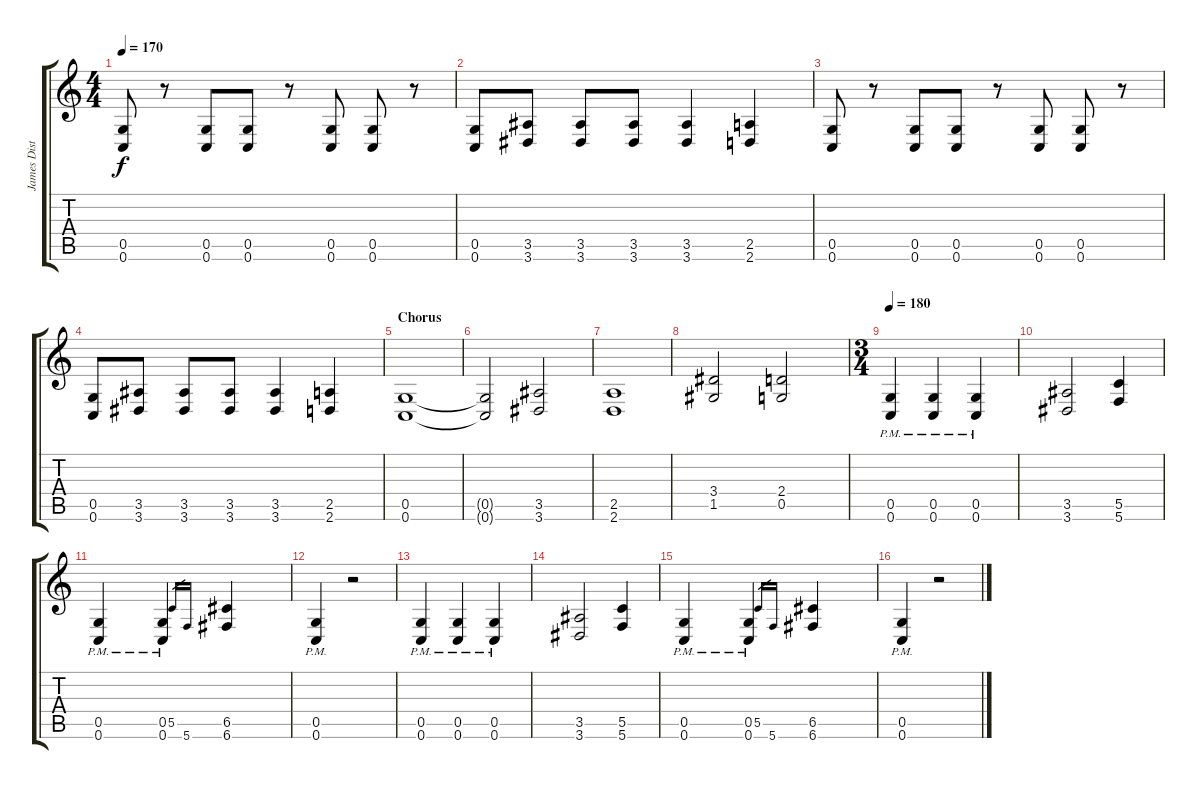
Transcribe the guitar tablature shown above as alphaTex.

\track ("James Distortion" "James Dist") {instrument distortionguitar}
\staff {score tabs}
\tuning (D4 A3 F3 C3 G2 C2) {hide}
\ts (4 4)
\tempo 170
\clef g2
\ks c
(0.5 0.6).8{dy f} r.8 (0.5 0.6).8 (0.5 0.6).8 r.8 (0.5 0.6).8 (0.5 0.6).8 r.8 |
(0.5 0.6).8 (3.5 3.6).8 (3.5 3.6).8 (3.5 3.6).8 (3.5 3.6).4 (2.5 2.6).4 |
(0.5 0.6).8 r.8 (0.5 0.6).8 (0.5 0.6).8 r.8 (0.5 0.6).8 (0.5 0.6).8 r.8 |
(0.5 0.6).8 (3.5 3.6).8 (3.5 3.6).8 (3.5 3.6).8 (3.5 3.6).4 (2.5 2.6).4 |
\section ("" "Chorus")
(0.5 0.6).1 |
(0.5{t} 0.6{t}).2 (3.5 3.6).2 |
(2.5 2.6).1 |
(3.4 1.5).2 (2.4 0.5).2 |
\ts (3 4)
\tempo 180
(0.5{pm} 0.6{pm}).4 (0.5{pm} 0.6{pm}).4 (0.5{pm} 0.6{pm}).4 |
(3.5 3.6).2 (5.5 5.6).4 |
(0.5{pm} 0.6{pm}).4 (0.5{pm} 0.6{pm}).4 5.5.16{gr} 5.6.16{gr} (6.5 6.6).4 |
(0.5{pm} 0.6{pm}).4 r.2 |
(0.5{pm} 0.6{pm}).4 (0.5{pm} 0.6{pm}).4 (0.5{pm} 0.6{pm}).4 |
(3.5 3.6).2 (5.5 5.6).4 |
(0.5{pm} 0.6{pm}).4 (0.5{pm} 0.6{pm}).4 5.5.16{gr} 5.6.16{gr} (6.5 6.6).4 |
(0.5{pm} 0.6{pm}).4 r.2
